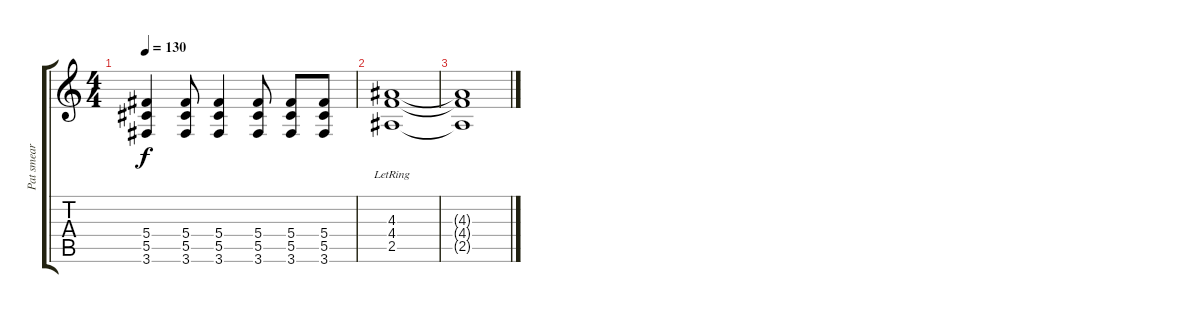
\track ("Pat smear" "Pat smear") {instrument overdrivenguitar}
\staff {score tabs}
\tuning (Eb4 Bb3 Gb3 Db3 Ab2 Eb2) {hide}
\ts (4 4)
\tempo 130
\clef g2
\ks c
(5.4 5.5 3.6).4{dy f} (5.4 5.5 3.6).8 (5.4 5.5 3.6).4 (5.4 5.5 3.6).8 (5.4 5.5 3.6).8 (5.4 5.5 3.6).8 |
(4.3{lr} 4.4{lr} 2.5{lr}).1 |
(4.3{t} 4.4{t} 2.5{t}).1
